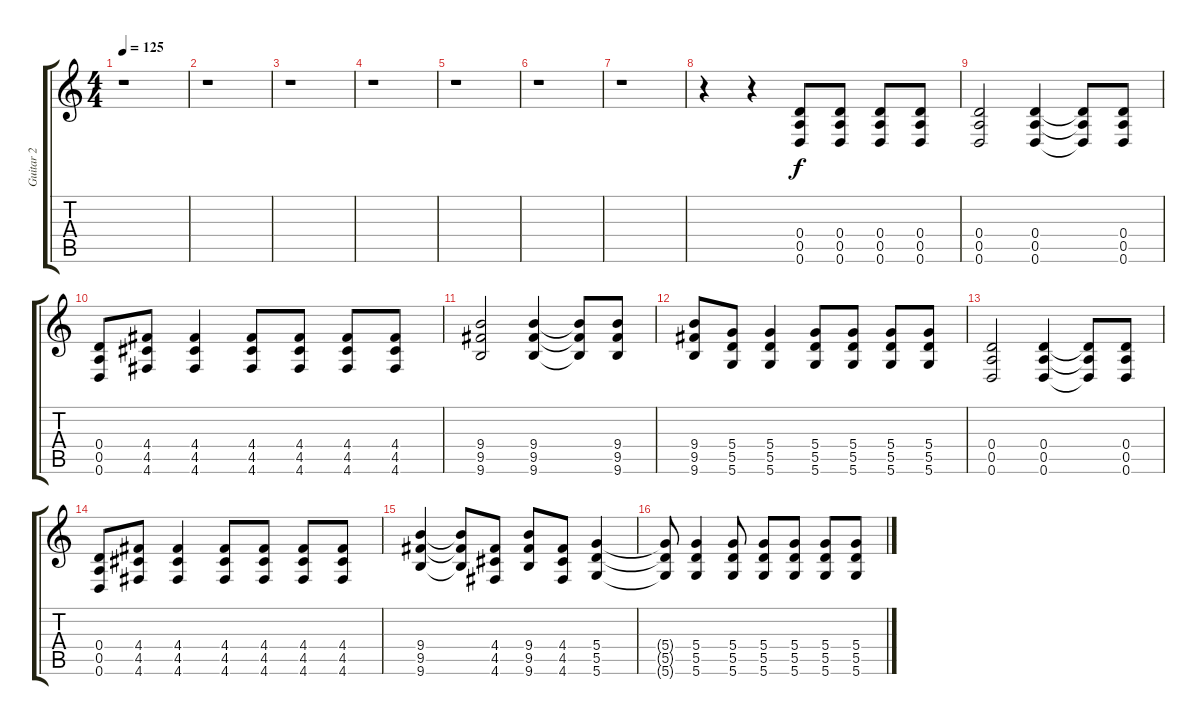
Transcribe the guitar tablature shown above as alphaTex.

\track ("Guitar 2" "Guitar 2") {instrument distortionguitar}
\staff {score tabs}
\tuning (E4 B3 G3 D3 A2 D2) {hide}
\ts (4 4)
\tempo 125
\clef g2
\ks c
r.1{dy f} |
r.1 |
r.1 |
r.1 |
r.1 |
r.1 |
r.1 |
r.4 r.4 (0.4 0.5 0.6).8 (0.4 0.5 0.6).8 (0.4 0.5 0.6).8 (0.4 0.5 0.6).8 |
(0.4 0.5 0.6).2 (0.4 0.5 0.6).4 (0.4{t} 0.5{t} 0.6{t}).8 (0.4 0.5 0.6).8 |
(0.4 0.5 0.6).8 (4.4 4.5 4.6).8 (4.4 4.5 4.6).4 (4.4 4.5 4.6).8 (4.4 4.5 4.6).8 (4.4 4.5 4.6).8 (4.4 4.5 4.6).8 |
(9.4 9.5 9.6).2 (9.4 9.5 9.6).4 (9.4{t} 9.5{t} 9.6{t}).8 (9.4 9.5 9.6).8 |
(9.4 9.5 9.6).8 (5.4 5.5 5.6).8 (5.4 5.5 5.6).4 (5.4 5.5 5.6).8 (5.4 5.5 5.6).8 (5.4 5.5 5.6).8 (5.4 5.5 5.6).8 |
(0.4 0.5 0.6).2 (0.4 0.5 0.6).4 (0.4{t} 0.5{t} 0.6{t}).8 (0.4 0.5 0.6).8 |
(0.4 0.5 0.6).8 (4.4 4.5 4.6).8 (4.4 4.5 4.6).4 (4.4 4.5 4.6).8 (4.4 4.5 4.6).8 (4.4 4.5 4.6).8 (4.4 4.5 4.6).8 |
(9.4 9.5 9.6).4 (9.4{t} 9.5{t} 9.6{t}).8 (4.4 4.5 4.6).8 (9.4 9.5 9.6).8 (4.4 4.5 4.6).8 (5.4 5.5 5.6).4 |
(5.4{t} 5.5{t} 5.6{t}).8 (5.4 5.5 5.6).4 (5.4 5.5 5.6).8 (5.4 5.5 5.6).8 (5.4 5.5 5.6).8 (5.4 5.5 5.6).8 (5.4 5.5 5.6).8
